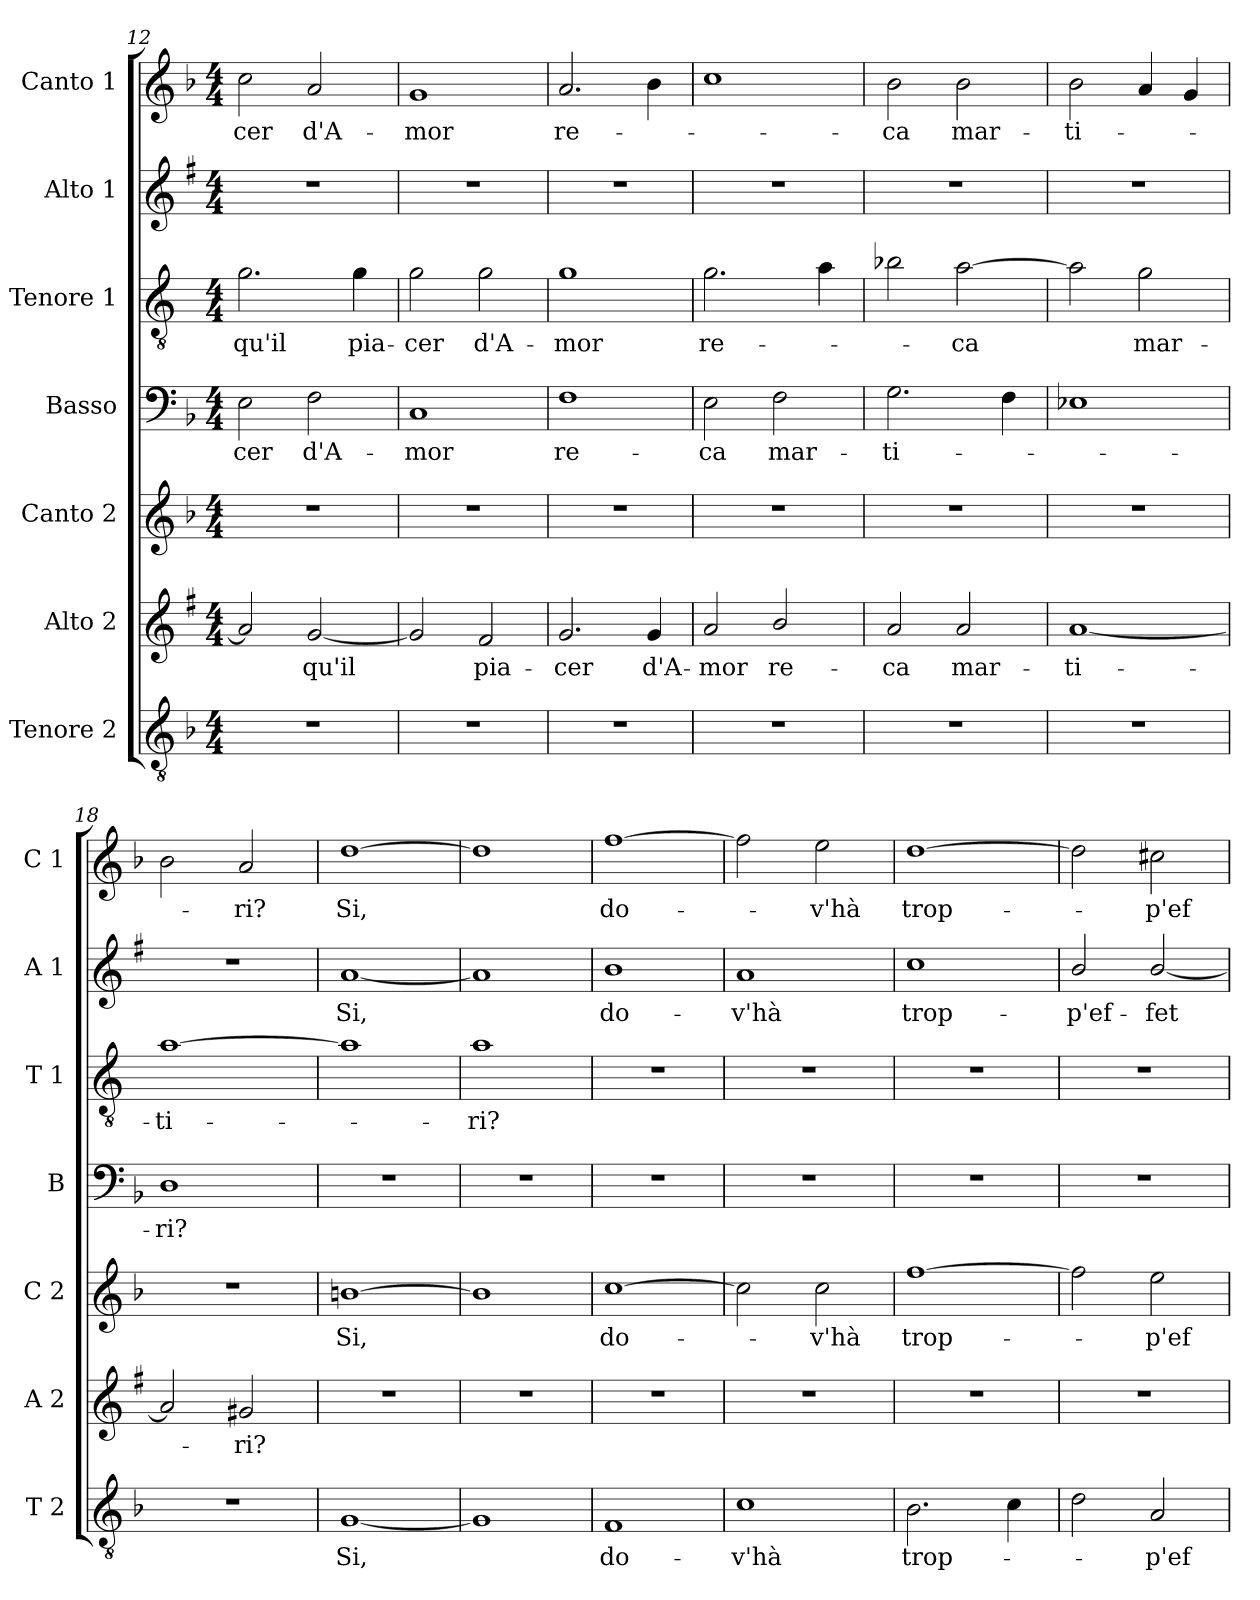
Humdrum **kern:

**kern	**text	**kern	**text	**kern	**text	**kern	**text	**kern	**text	**kern	**text	**kern	**text
*part7	*part7	*part6	*part6	*part5	*part5	*part4	*part4	*part3	*part3	*part2	*part2	*part1	*part1
*staff7	*staff7	*staff6	*staff6	*staff5	*staff5	*staff4	*staff4	*staff3	*staff3	*staff2	*staff2	*staff1	*staff1
*I"Tenore 2	*	*I"Alto 2	*	*I"Canto 2	*	*I"Basso	*	*I"Tenore 1	*	*I"Alto 1	*	*I"Canto 1	*
*I'T 2	*	*I'A 2	*	*I'C 2	*	*I'B	*	*I'T 1	*	*I'A 1	*	*I'C 1	*
*clefGv2	*	*clefG2	*	*clefG2	*	*clefF4	*	*clefGv2	*	*clefG2	*	*clefG2	*
*	*	*ITrd1c2	*	*	*	*	*	*ITrd4c7	*	*ITrd1c2	*	*	*
*k[b-]	*	*k[b-]	*	*k[b-]	*	*k[b-]	*	*k[b-]	*	*k[b-]	*	*k[b-]	*
*F:	*	*F:	*	*F:	*	*F:	*	*F:	*	*F:	*	*F:	*
*M4/4	*	*M4/4	*	*M4/4	*	*M4/4	*	*M4/4	*	*M4/4	*	*M4/4	*
=12	=12	=12	=12	=12	=12	=12	=12	=12	=12	=12	=12	=12	=12
!	!	!	!	!	!	!	!LO:LY:b	!	!LO:LY:b	!	!	!	!LO:LY:b
1r	.	2g/]	.	1r	.	2E\	-cer	2.c\	-qu'il	1r	.	2cc\	-cer
!	!	!	!LO:LY:b	!	!	!	!LO:LY:b	!	!	!	!	!	!LO:LY:b
.	.	[2f/	-qu'il	.	.	2F\	d'A-	.	.	.	.	2a/	d'A-
!	!	!	!	!	!	!	!	!	!LO:LY:b	!	!	!	!
.	.	.	.	.	.	.	.	4c\	pia-	.	.	.	.
=13	=13	=13	=13	=13	=13	=13	=13	=13	=13	=13	=13	=13	=13
!	!	!	!	!	!	!	!LO:LY:b	!	!LO:LY:b	!	!	!	!LO:LY:b
1r	.	2f/]	.	1r	.	1C	-mor	2c\	-cer	1r	.	1g	-mor
!	!	!	!LO:LY:b	!	!	!	!	!	!LO:LY:b	!	!	!	!
.	.	2e/	pia-	.	.	.	.	2c\	d'A-	.	.	.	.
=14	=14	=14	=14	=14	=14	=14	=14	=14	=14	=14	=14	=14	=14
!	!	!	!LO:LY:b	!	!	!	!LO:LY:b	!	!LO:LY:b	!	!	!	!LO:LY:b
1r	.	2.f/	-cer	1r	.	1F	re-	1c	-mor	1r	.	2.a/	re-
!	!	!	!LO:LY:b	!	!	!	!	!	!	!	!	!	!
.	.	4f/	d'A-	.	.	.	.	.	.	.	.	4b-\	.
!!LO:PB:g=z
=15	=15	=15	=15	=15	=15	=15	=15	=15	=15	=15	=15	=15	=15
!	!	!	!LO:LY:b	!	!	!	!LO:LY:b	!	!LO:LY:b	!	!	!	!
1r	.	2g/	-mor	1r	.	2E\	-ca	2.c\	re-	1r	.	1cc	.
!	!	!	!LO:LY:b	!	!	!	!LO:LY:b	!	!	!	!	!	!
.	.	2a/	re-	.	.	2F\	mar-	.	.	.	.	.	.
.	.	.	.	.	.	.	.	4d\	.	.	.	.	.
=16	=16	=16	=16	=16	=16	=16	=16	=16	=16	=16	=16	=16	=16
!	!	!	!LO:LY:b	!	!	!	!LO:LY:b	!	!	!	!	!	!LO:LY:b
1r	.	2g/	-ca	1r	.	2.G\	-ti-	2e-X\	.	1r	.	2b-\	-ca
!	!	!	!LO:LY:b	!	!	!	!	!	!LO:LY:b	!	!	!	!LO:LY:b
.	.	2g/	mar-	.	.	.	.	[2d\	-ca	.	.	2b-\	mar-
.	.	.	.	.	.	4F\	.	.	.	.	.	.	.
=17	=17	=17	=17	=17	=17	=17	=17	=17	=17	=17	=17	=17	=17
!	!	!	!LO:LY:b	!	!	!	!	!	!	!	!	!	!LO:LY:b
1r	.	[1g	-ti-	1r	.	1E-X	.	2d\]	.	1r	.	2b-\	-ti-
!	!	!	!	!	!	!	!	!	!LO:LY:b	!	!	!	!
.	.	.	.	.	.	.	.	2c\	mar-	.	.	4a/	.
.	.	.	.	.	.	.	.	.	.	.	.	4g/	.
=18	=18	=18	=18	=18	=18	=18	=18	=18	=18	=18	=18	=18	=18
!	!	!	!	!	!	!	!LO:LY:b	!	!LO:LY:b	!	!	!	!
1r	.	2g/]	.	1r	.	1D	-ri?	[1d	-ti-	1r	.	2b-\	.
!	!	!	!LO:LY:b	!	!	!	!	!	!	!	!	!	!LO:LY:b
.	.	2f#X/	-ri?	.	.	.	.	.	.	.	.	2a/	-ri?
=19	=19	=19	=19	=19	=19	=19	=19	=19	=19	=19	=19	=19	=19
!	!LO:LY:b	!	!	!	!LO:LY:b	!	!	!	!	!	!LO:LY:b	!	!LO:LY:b
[1G	Si,	1r	.	[1bn	Si,	1r	.	1d]	.	[1g	Si,	[1dd	Si,
=20	=20	=20	=20	=20	=20	=20	=20	=20	=20	=20	=20	=20	=20
!	!	!	!	!	!	!	!	!	!LO:LY:b	!	!	!	!
1G]	.	1r	.	1b]	.	1r	.	1d	-ri?	1g]	.	1dd]	.
=21	=21	=21	=21	=21	=21	=21	=21	=21	=21	=21	=21	=21	=21
!	!LO:LY:b	!	!	!	!LO:LY:b	!	!	!	!	!	!LO:LY:b	!	!LO:LY:b
1F	do-	1r	.	[1cc	do-	1r	.	1r	.	1a	do-	[1ff	do-
=22	=22	=22	=22	=22	=22	=22	=22	=22	=22	=22	=22	=22	=22
!	!LO:LY:b	!	!	!	!	!	!	!	!	!	!LO:LY:b	!	!
1c	-v'hà	1r	.	2cc\]	.	1r	.	1r	.	1g	-v'hà	2ff\]	.
!	!	!	!	!	!LO:LY:b	!	!	!	!	!	!	!	!LO:LY:b
.	.	.	.	2cc\	-v'hà	.	.	.	.	.	.	2ee\	-v'hà
!!LO:LB:g=z
=23	=23	=23	=23	=23	=23	=23	=23	=23	=23	=23	=23	=23	=23
!	!LO:LY:b	!	!	!	!LO:LY:b	!	!	!	!	!	!LO:LY:b	!	!LO:LY:b
2.B-\	trop-	1r	.	[1ff	trop-	1r	.	1r	.	1b-	trop-	[1dd	trop-
4c\	.	.	.	.	.	.	.	.	.	.	.	.	.
=24	=24	=24	=24	=24	=24	=24	=24	=24	=24	=24	=24	=24	=24
!	!	!	!	!	!	!	!	!	!	!	!LO:LY:b	!	!
2d\	.	1r	.	2ff\]	.	1r	.	1r	.	2a/	-p'ef-	2dd\]	.
!	!LO:LY:b	!	!	!	!LO:LY:b	!	!	!	!	!	!LO:LY:b	!	!LO:LY:b
2A/	-p'ef-	.	.	2ee\	-p'ef-	.	.	.	.	[2a/	-fet-	2cc#X\	-p'ef-
=	=	=	=	=	=	=	=	=	=	=	=	=	=
*-	*-	*-	*-	*-	*-	*-	*-	*-	*-	*-	*-	*-	*-
